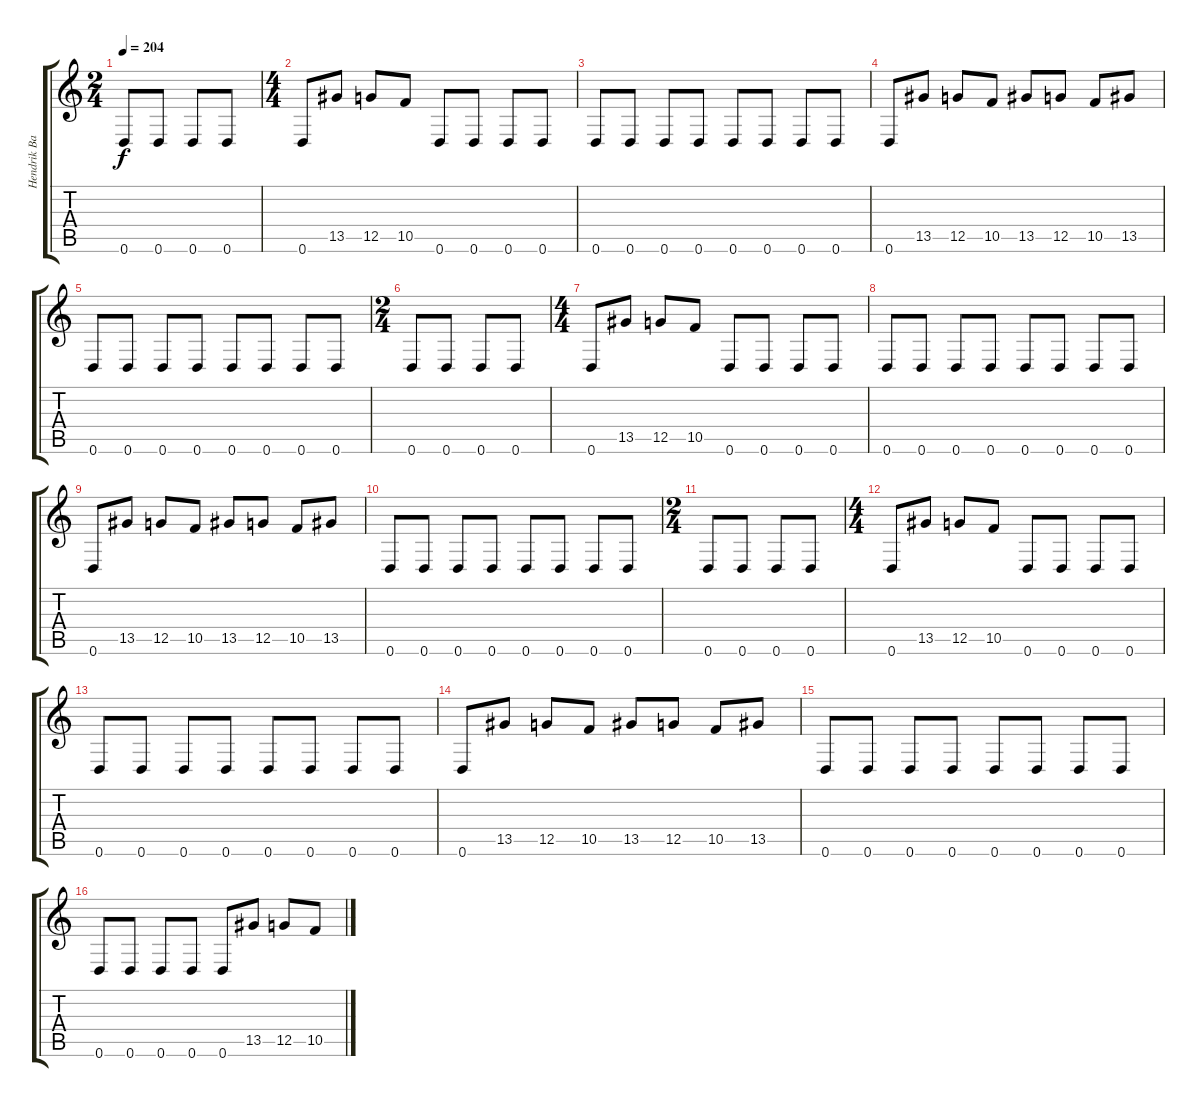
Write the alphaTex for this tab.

\track ("Hendrik Bache" "Hendrik Ba") {instrument distortionguitar}
\staff {score tabs}
\tuning (D4 A3 F3 C3 G2 D2) {hide}
\ts (2 4)
\tempo 204
\clef g2
\ks c
0.6.8{dy f} 0.6.8 0.6.8 0.6.8 |
\ts (4 4)
0.6.8 13.5.8 12.5.8 10.5.8 0.6.8 0.6.8 0.6.8 0.6.8 |
0.6.8 0.6.8 0.6.8 0.6.8 0.6.8 0.6.8 0.6.8 0.6.8 |
0.6.8 13.5.8 12.5.8 10.5.8 13.5.8 12.5.8 10.5.8 13.5.8 |
0.6.8 0.6.8 0.6.8 0.6.8 0.6.8 0.6.8 0.6.8 0.6.8 |
\ts (2 4)
0.6.8 0.6.8 0.6.8 0.6.8 |
\ts (4 4)
0.6.8 13.5.8 12.5.8 10.5.8 0.6.8 0.6.8 0.6.8 0.6.8 |
0.6.8 0.6.8 0.6.8 0.6.8 0.6.8 0.6.8 0.6.8 0.6.8 |
0.6.8 13.5.8 12.5.8 10.5.8 13.5.8 12.5.8 10.5.8 13.5.8 |
0.6.8 0.6.8 0.6.8 0.6.8 0.6.8 0.6.8 0.6.8 0.6.8 |
\ts (2 4)
0.6.8 0.6.8 0.6.8 0.6.8 |
\ts (4 4)
0.6.8 13.5.8 12.5.8 10.5.8 0.6.8 0.6.8 0.6.8 0.6.8 |
0.6.8 0.6.8 0.6.8 0.6.8 0.6.8 0.6.8 0.6.8 0.6.8 |
0.6.8 13.5.8 12.5.8 10.5.8 13.5.8 12.5.8 10.5.8 13.5.8 |
0.6.8 0.6.8 0.6.8 0.6.8 0.6.8 0.6.8 0.6.8 0.6.8 |
0.6.8 0.6.8 0.6.8 0.6.8 0.6.8 13.5.8 12.5.8 10.5.8
